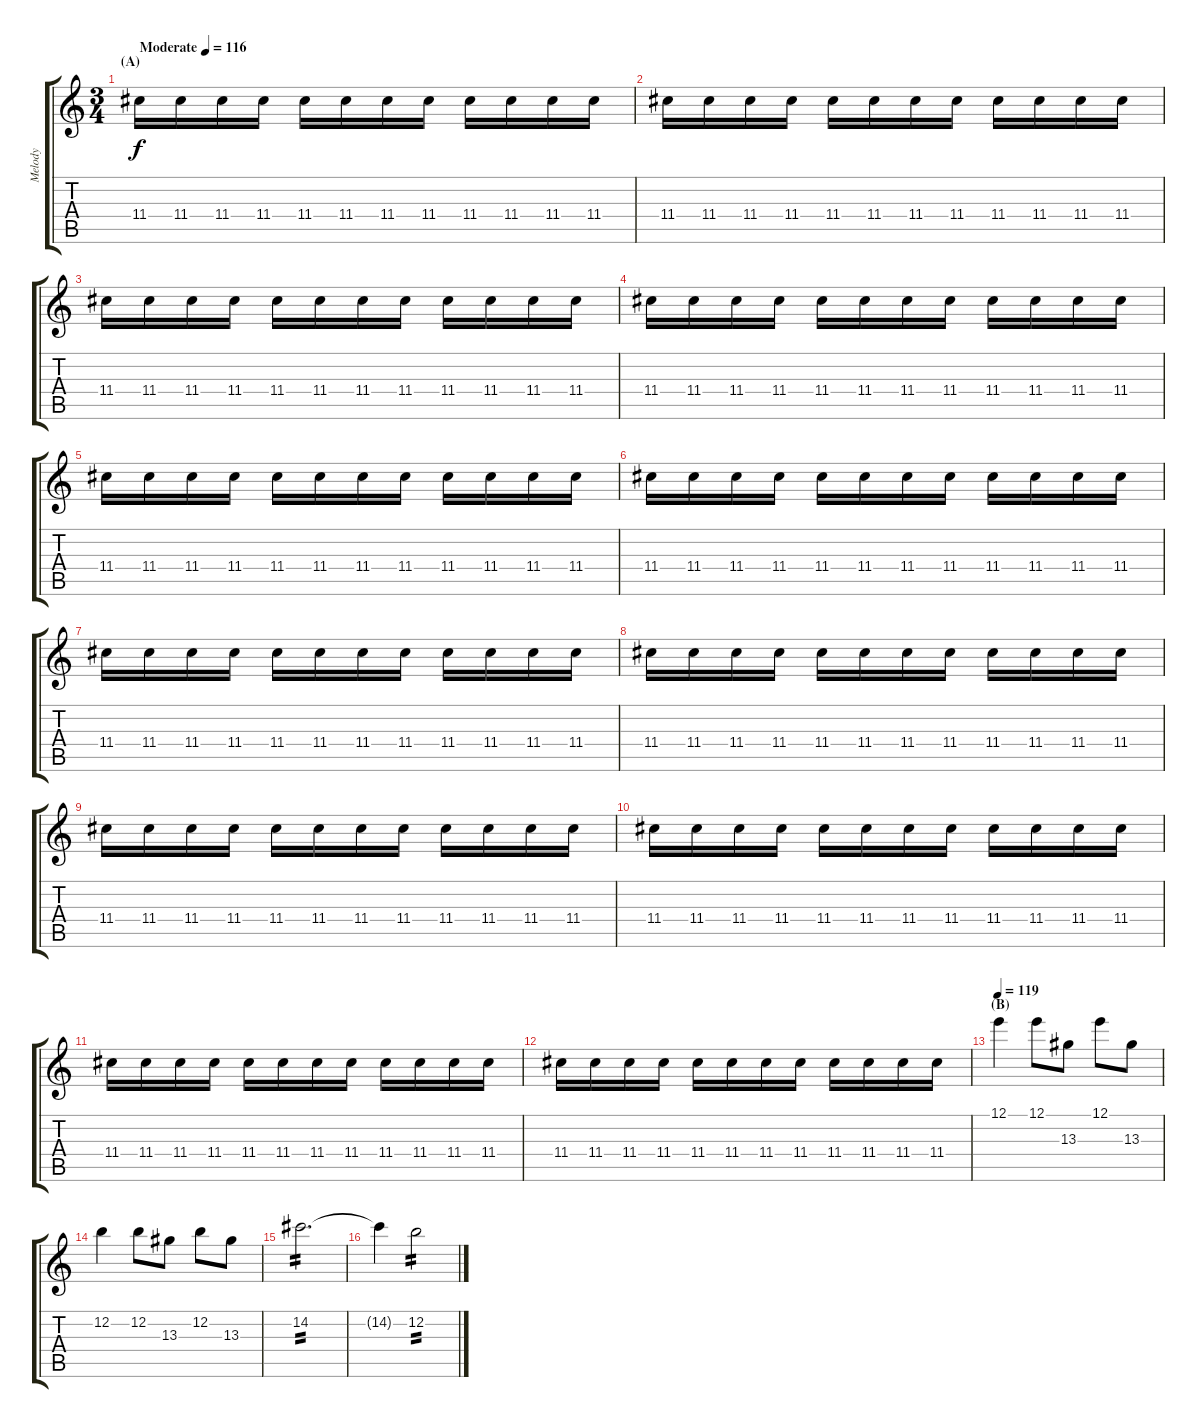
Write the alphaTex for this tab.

\track ("Melody" "Melody") {instrument electricguitarjazz}
\staff {score tabs}
\tuning (E4 B3 G3 D3 A2 E2) {hide}
\ts (3 4)
\section ("" "(A)")
\tempo (116 "Moderate")
\clef g2
\ks c
11.4.16{dy f instrument electricguitarjazz} 11.4.16 11.4.16 11.4.16 11.4.16 11.4.16 11.4.16 11.4.16 11.4.16 11.4.16 11.4.16 11.4.16 |
11.4.16 11.4.16 11.4.16 11.4.16 11.4.16 11.4.16 11.4.16 11.4.16 11.4.16 11.4.16 11.4.16 11.4.16 |
11.4.16 11.4.16 11.4.16 11.4.16 11.4.16 11.4.16 11.4.16 11.4.16 11.4.16 11.4.16 11.4.16 11.4.16 |
11.4.16 11.4.16 11.4.16 11.4.16 11.4.16 11.4.16 11.4.16 11.4.16 11.4.16 11.4.16 11.4.16 11.4.16 |
11.4.16 11.4.16 11.4.16 11.4.16 11.4.16 11.4.16 11.4.16 11.4.16 11.4.16 11.4.16 11.4.16 11.4.16 |
11.4.16 11.4.16 11.4.16 11.4.16 11.4.16 11.4.16 11.4.16 11.4.16 11.4.16 11.4.16 11.4.16 11.4.16 |
11.4.16 11.4.16 11.4.16 11.4.16 11.4.16 11.4.16 11.4.16 11.4.16 11.4.16 11.4.16 11.4.16 11.4.16 |
11.4.16 11.4.16 11.4.16 11.4.16 11.4.16 11.4.16 11.4.16 11.4.16 11.4.16 11.4.16 11.4.16 11.4.16 |
11.4.16 11.4.16 11.4.16 11.4.16 11.4.16 11.4.16 11.4.16 11.4.16 11.4.16 11.4.16 11.4.16 11.4.16 |
11.4.16 11.4.16 11.4.16 11.4.16 11.4.16 11.4.16 11.4.16 11.4.16 11.4.16 11.4.16 11.4.16 11.4.16 |
11.4.16 11.4.16 11.4.16 11.4.16 11.4.16 11.4.16 11.4.16 11.4.16 11.4.16 11.4.16 11.4.16 11.4.16 |
11.4.16 11.4.16 11.4.16 11.4.16 11.4.16 11.4.16 11.4.16 11.4.16 11.4.16 11.4.16 11.4.16 11.4.16 |
\section ("" "(B)")
\tempo 119
12.1.4 12.1.8 13.3.8 12.1.8 13.3.8 |
12.2.4 12.2.8 13.3.8 12.2.8 13.3.8 |
14.2.2{d tp 2} |
14.2{t}.4 12.2.2{tp 2}
